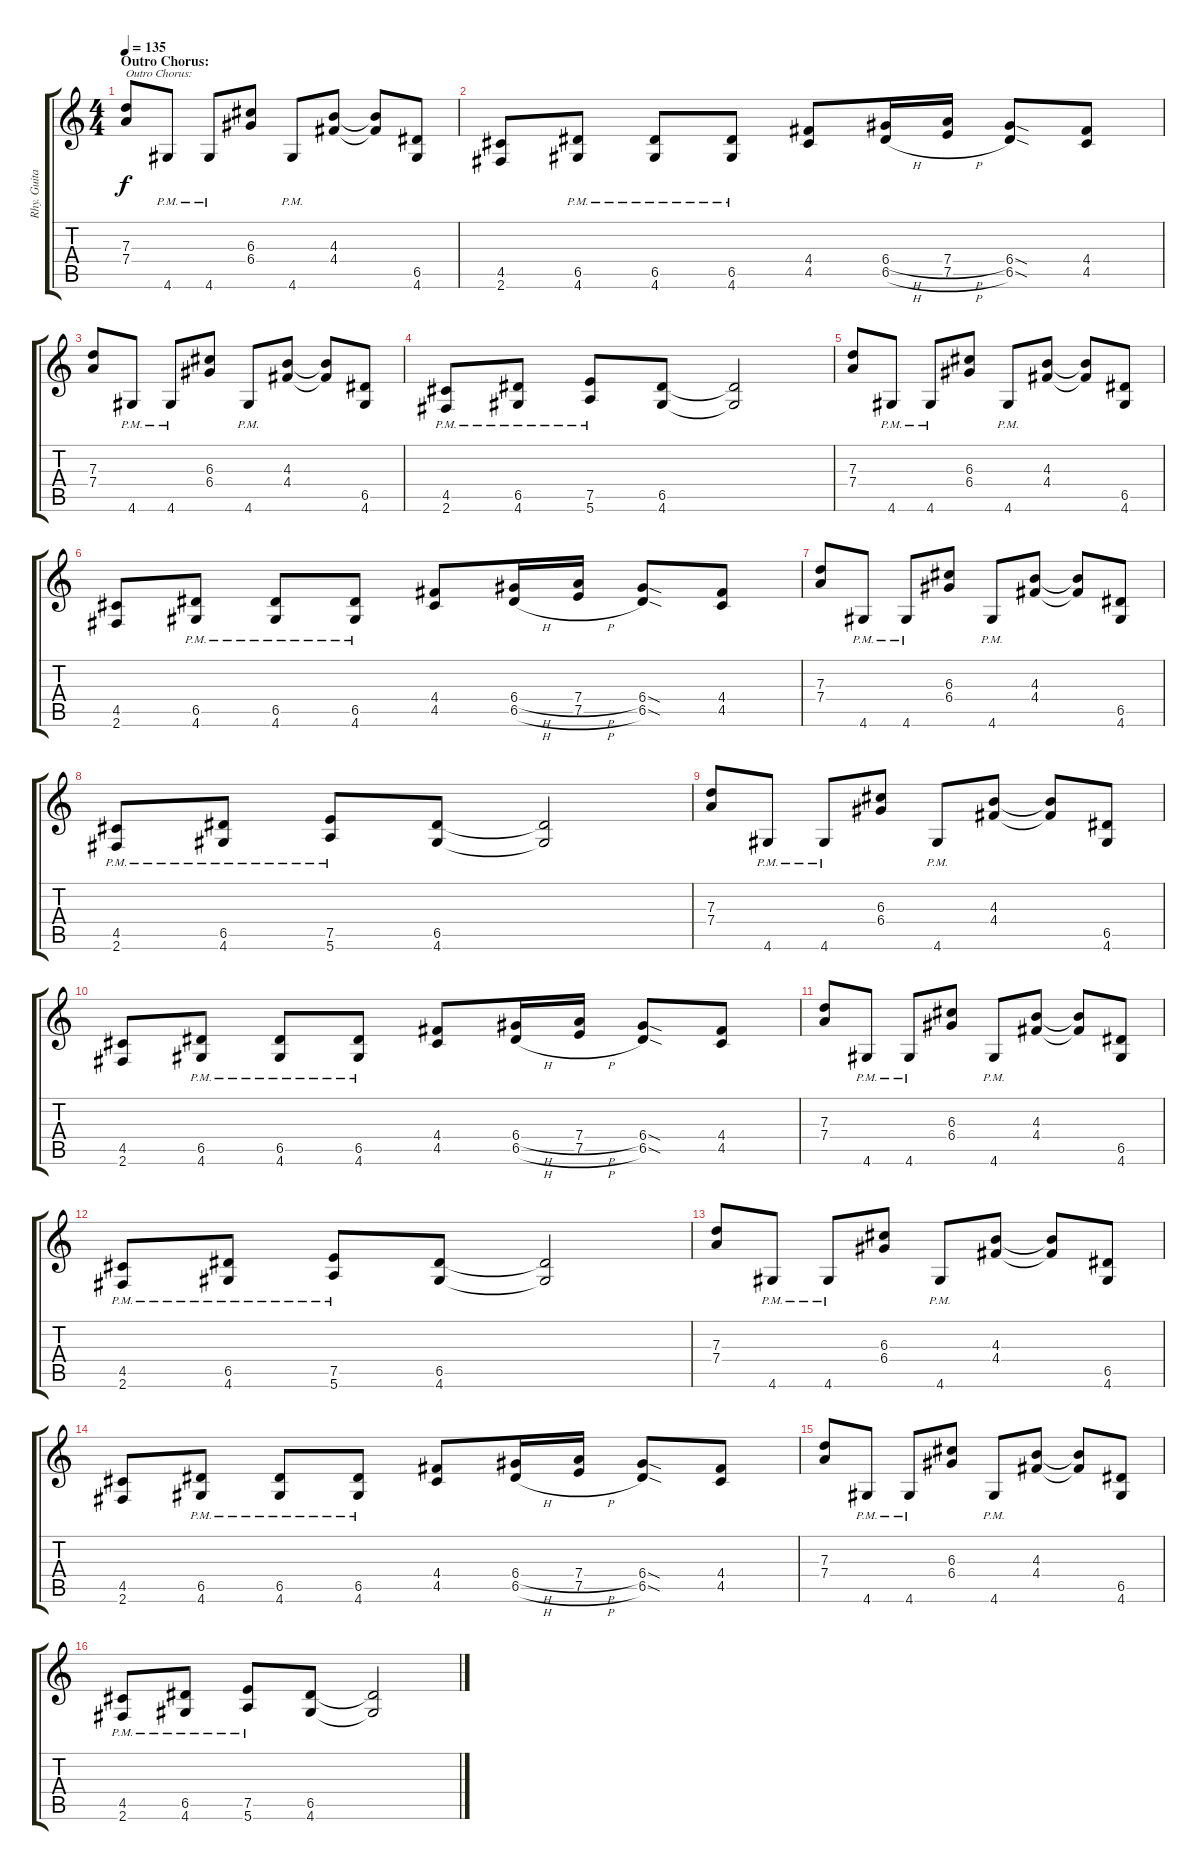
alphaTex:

\track ("Rhy. Guitar 1" "Rhy. Guita") {instrument distortionguitar}
\staff {score tabs}
\tuning (E4 B3 G3 D3 A2 E2) {hide}
\ts (4 4)
\section ("" "Outro Chorus:")
\tempo 135
\clef g2
\ks c
(7.3 7.4).8{txt "Outro Chorus:" dy f} 4.6{pm}.8 4.6{pm}.8 (6.3 6.4).8 4.6{pm}.8 (4.3 4.4).8 (4.3{t} 4.4{t}).8 (6.5 4.6).8 |
(4.5 2.6).8 (6.5{pm} 4.6{pm}).8 (6.5{pm} 4.6{pm}).8 (6.5{pm} 4.6{pm}).8 (4.4 4.5).8 (6.4{h} 6.5{h}).16 (7.4{h} 7.5{h}).16 (6.4{sod} 6.5{sod}).8 (4.4 4.5).8 |
(7.3 7.4).8 4.6{pm}.8 4.6{pm}.8 (6.3 6.4).8 4.6{pm}.8 (4.3 4.4).8 (4.3{t} 4.4{t}).8 (6.5 4.6).8 |
(4.5{pm} 2.6{pm}).8 (6.5{pm} 4.6{pm}).8 (7.5{pm} 5.6{pm}).8 (6.5 4.6).8 (6.5{t} 4.6{t}).2 |
(7.3 7.4).8 4.6{pm}.8 4.6{pm}.8 (6.3 6.4).8 4.6{pm}.8 (4.3 4.4).8 (4.3{t} 4.4{t}).8 (6.5 4.6).8 |
(4.5 2.6).8 (6.5{pm} 4.6{pm}).8 (6.5{pm} 4.6{pm}).8 (6.5{pm} 4.6{pm}).8 (4.4 4.5).8 (6.4{h} 6.5{h}).16 (7.4{h} 7.5{h}).16 (6.4{sod} 6.5{sod}).8 (4.4 4.5).8 |
(7.3 7.4).8 4.6{pm}.8 4.6{pm}.8 (6.3 6.4).8 4.6{pm}.8 (4.3 4.4).8 (4.3{t} 4.4{t}).8 (6.5 4.6).8 |
(4.5{pm} 2.6{pm}).8 (6.5{pm} 4.6{pm}).8 (7.5{pm} 5.6{pm}).8 (6.5 4.6).8 (6.5{t} 4.6{t}).2 |
(7.3 7.4).8 4.6{pm}.8 4.6{pm}.8 (6.3 6.4).8 4.6{pm}.8 (4.3 4.4).8 (4.3{t} 4.4{t}).8 (6.5 4.6).8 |
(4.5 2.6).8 (6.5{pm} 4.6{pm}).8 (6.5{pm} 4.6{pm}).8 (6.5{pm} 4.6{pm}).8 (4.4 4.5).8 (6.4{h} 6.5{h}).16 (7.4{h} 7.5{h}).16 (6.4{sod} 6.5{sod}).8 (4.4 4.5).8 |
(7.3 7.4).8 4.6{pm}.8 4.6{pm}.8 (6.3 6.4).8 4.6{pm}.8 (4.3 4.4).8 (4.3{t} 4.4{t}).8 (6.5 4.6).8 |
(4.5{pm} 2.6{pm}).8 (6.5{pm} 4.6{pm}).8 (7.5{pm} 5.6{pm}).8 (6.5 4.6).8 (6.5{t} 4.6{t}).2 |
(7.3 7.4).8 4.6{pm}.8 4.6{pm}.8 (6.3 6.4).8 4.6{pm}.8 (4.3 4.4).8 (4.3{t} 4.4{t}).8 (6.5 4.6).8 |
(4.5 2.6).8 (6.5{pm} 4.6{pm}).8 (6.5{pm} 4.6{pm}).8 (6.5{pm} 4.6{pm}).8 (4.4 4.5).8 (6.4{h} 6.5{h}).16 (7.4{h} 7.5{h}).16 (6.4{sod} 6.5{sod}).8 (4.4 4.5).8 |
(7.3 7.4).8 4.6{pm}.8 4.6{pm}.8 (6.3 6.4).8 4.6{pm}.8 (4.3 4.4).8 (4.3{t} 4.4{t}).8 (6.5 4.6).8 |
(4.5{pm} 2.6{pm}).8 (6.5{pm} 4.6{pm}).8 (7.5{pm} 5.6{pm}).8 (6.5 4.6).8 (6.5{t} 4.6{t}).2
